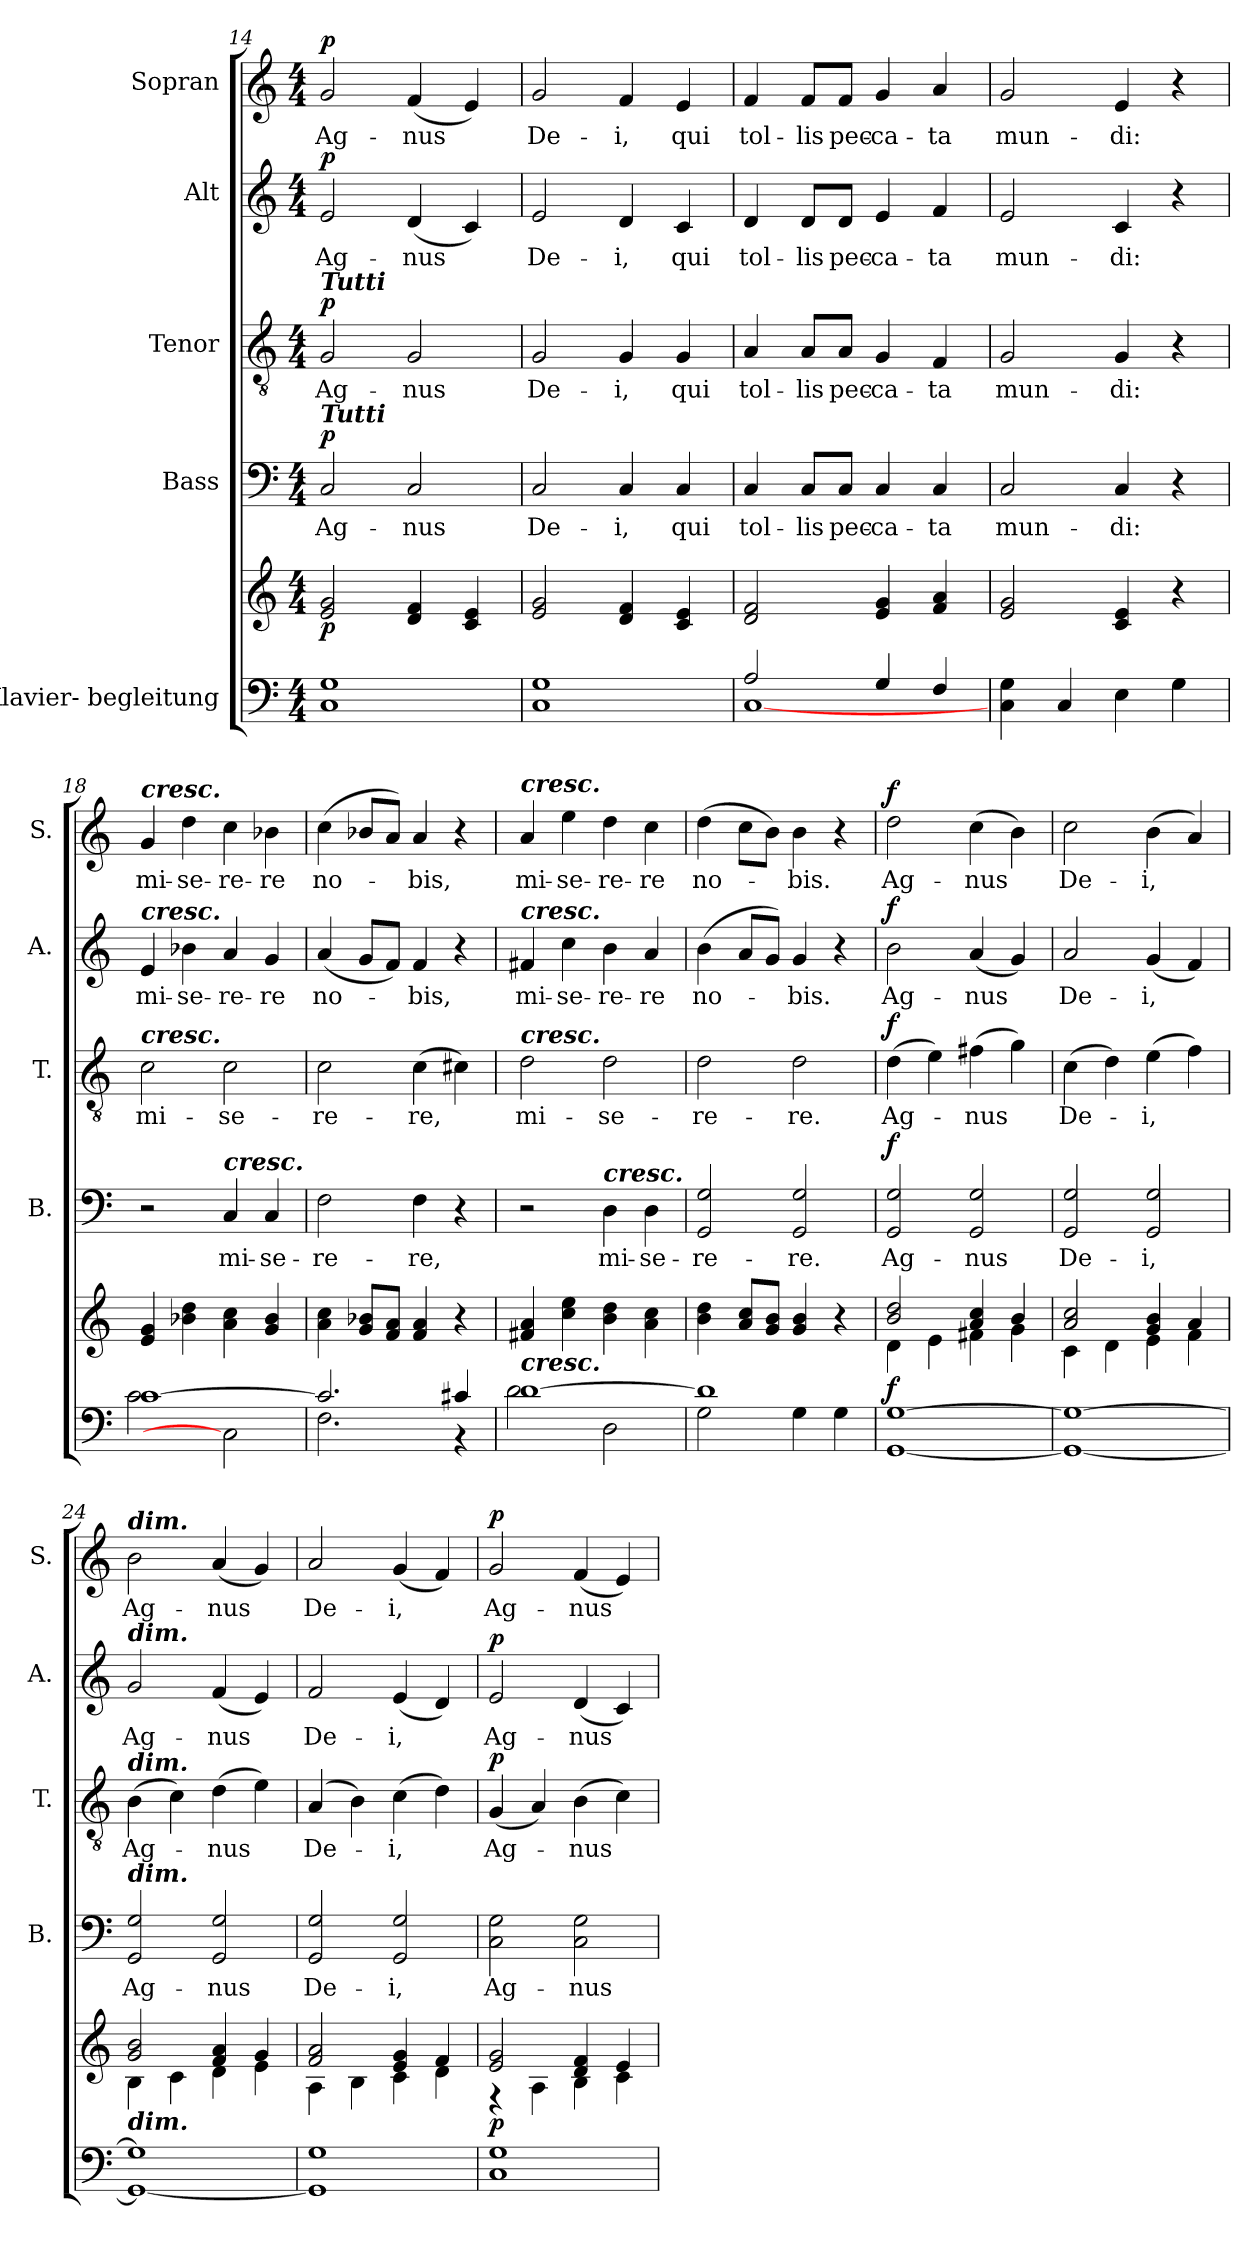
**kern	**kern	**dynam	**kern	**text	**dynam	**kern	**text	**dynam	**kern	**text	**dynam	**kern	**text	**dynam
*part5	*part5	*part5	*part4	*part4	*part4	*part3	*part3	*part3	*part2	*part2	*part2	*part1	*part1	*part1
*staff6	*staff5	*staff5/6	*staff4	*staff4	*staff4	*staff3	*staff3	*staff3	*staff2	*staff2	*staff2	*staff1	*staff1	*staff1
*I"Klavier- begleitung	*	*	*I"Bass	*	*	*I"Tenor	*	*	*I"Alt	*	*	*I"Sopran	*	*
*	*	*	*I'B.	*	*	*I'T.	*	*	*I'A.	*	*	*I'S.	*	*
*clefF4	*clefG2	*	*clefF4	*	*	*clefGv2	*	*	*clefG2	*	*	*clefG2	*	*
*k[]	*k[]	*	*k[]	*	*	*k[]	*	*	*k[]	*	*	*k[]	*	*
*M4/4	*M4/4	*	*M4/4	*	*	*M4/4	*	*	*M4/4	*	*	*M4/4	*	*
=14	=14	=14	=14	=14	=14	=14	=14	=14	=14	=14	=14	=14	=14	=14
!	!	!	!	!	!	!LO:TX:a:Bi:t=Tutti	!	!	!	!	!	!	!	!
!	!	!	!LO:TX:a:Bi:t=Tutti	!	!	!	!	!	!	!	!	!	!	!
!	!	!LO:DY:b	!	!	!LO:DY:a	!	!	!LO:DY:a	!	!	!LO:DY:a	!	!	!LO:DY:a
1C 1G	2e/ 2g/	p	2C/	Ag-	p	2G/	Ag-	p	2e/	Ag-	p	2g/	Ag-	p
.	4d/ 4f/	.	2C/	-nus	.	2G/	-nus	.	(4d/	-nus	.	(4f/	-nus	.
.	4c/ 4e/	.	.	.	.	.	.	.	4c/)	.	.	4e/)	.	.
=15	=15	=15	=15	=15	=15	=15	=15	=15	=15	=15	=15	=15	=15	=15
*^	*	*	*	*	*	*	*	*	*	*	*	*	*	*
1G	1C	2e/ 2g/	.	2C/	De-	.	2G/	De-	.	2e/	De-	.	2g/	De-	.
.	.	4d/ 4f/	.	4C/	-i,	.	4G/	-i,	.	4d/	-i,	.	4f/	-i,	.
.	.	4c/ 4e/	.	4C/	qui	.	4G/	qui	.	4c/	qui	.	4e/	qui	.
=16	=16	=16	=16	=16	=16	=16	=16	=16	=16	=16	=16	=16	=16	=16	=16
2A/	[1C	2d/ 2f/	.	4C/	tol-	.	4A/	tol-	.	4d/	tol-	.	4f/	tol-	.
.	.	.	.	8C/L	-lis	.	8A/L	-lis	.	8d/L	-lis	.	8f/L	-lis	.
.	.	.	.	8C/J	pec-	.	8A/J	pec-	.	8d/J	pec-	.	8f/J	pec-	.
4G/	.	4e/ 4g/	.	4C/	-ca-	.	4G/	-ca-	.	4e/	-ca-	.	4g/	-ca-	.
4F/	.	4f/ 4a/	.	4C/	-ta	.	4F/	-ta	.	4f/	-ta	.	4a/	-ta	.
*v	*v	*	*	*	*	*	*	*	*	*	*	*	*	*	*
!!LO:PB:g=z
=17	=17	=17	=17	=17	=17	=17	=17	=17	=17	=17	=17	=17	=17	=17
4C\ 4G\	2e/ 2g/	.	2C/	mun-	.	2G/	mun-	.	2e/	mun-	.	2g/	mun-	.
4C/	.	.	.	.	.	.	.	.	.	.	.	.	.	.
4E\	4c/ 4e/	.	4C/	-di:	.	4G/	-di:	.	4c/	-di:	.	4e/	-di:	.
4G\	4r	.	4r	.	.	4r	.	.	4r	.	.	4r	.	.
=18	=18	=18	=18	=18	=18	=18	=18	=18	=18	=18	=18	=18	=18	=18
*^	*	*	*	*	*	*	*	*	*	*	*	*	*	*
!	!	!	!	!	!	!	!	!	!	!	!	!	!LO:TX:a:Bi:t=cresc.	!	!
!	!	!	!	!	!	!	!	!	!	!LO:TX:a:Bi:t=cresc.	!	!	!	!	!
!	!	!	!	!	!	!	!LO:TX:a:Bi:t=cresc.	!	!	!	!	!	!	!	!
[1c	2c\	4e/ 4g/	.	2r	.	.	2c\	mi-	.	4e/	mi-	.	4g/	mi-	.
.	.	4b-X\ 4dd\	.	.	.	.	.	.	.	4b-X\	-se-	.	4dd\	-se-	.
!	!	!	!	!LO:TX:a:Bi:t=cresc.	!	!	!	!	!	!	!	!	!	!	!
.	2C\]	4a\ 4cc\	.	4C/	mi-	.	2c\	-se-	.	4a/	-re-	.	4cc\	-re-	.
.	.	4g/ 4b-/	.	4C/	-se-	.	.	.	.	4g/	-re	.	4b-X\	-re	.
=19	=19	=19	=19	=19	=19	=19	=19	=19	=19	=19	=19	=19	=19	=19	=19
2.c/]	2.F\	4a\ 4cc\	.	2F\	-re-	.	2c\	-re-	.	(4a/	no-	.	(>4cc\	no-	.
.	.	8g/ 8b-X/L	.	.	.	.	.	.	.	8g/L	.	.	8b-X/L	.	.
.	.	8f/ 8a/J	.	.	.	.	.	.	.	8f/J)	.	.	8a/J)	.	.
.	.	4f/ 4a/	.	4F\	-re,	.	(>4c\	-re,	.	4f/	-bis,	.	4a/	-bis,	.
4c#X/	4r	4r	.	4r	.	.	4c#X\)	.	.	4r	.	.	4r	.	.
=20	=20	=20	=20	=20	=20	=20	=20	=20	=20	=20	=20	=20	=20	=20	=20
!	!	!	!	!	!	!	!	!	!	!	!	!	!LO:TX:a:Bi:t=cresc.	!	!
!	!	!	!	!	!	!	!	!	!	!LO:TX:a:Bi:t=cresc.	!	!	!	!	!
!	!	!	!	!	!	!	!LO:TX:a:Bi:t=cresc.	!	!	!	!	!	!	!	!
!	!	!LO:TX:b:Bi:t=cresc.	!	!	!	!	!	!	!	!	!	!	!	!	!
[1d	2d\	4f#X/ 4a/	.	2r	.	.	2d\	mi-	.	4f#X/	mi-	.	4a/	mi-	.
.	.	4cc\ 4ee\	.	.	.	.	.	.	.	4cc\	-se-	.	4ee\	-se-	.
!	!	!	!	!LO:TX:a:Bi:t=cresc.	!	!	!	!	!	!	!	!	!	!	!
.	2D\	4b\ 4dd\	.	4D\	mi-	.	2d\	-se-	.	4b\	-re-	.	4dd\	-re-	.
.	.	4a\ 4cc\	.	4D\	-se-	.	.	.	.	4a/	-re	.	4cc\	-re	.
=21	=21	=21	=21	=21	=21	=21	=21	=21	=21	=21	=21	=21	=21	=21	=21
1d]	2G\	4b\ 4dd\	.	2GG/ 2G/	-re-	.	2d\	-re-	.	(>4b\	no-	.	(>4dd\	no-	.
.	.	8a/ 8cc/L	.	.	.	.	.	.	.	8a/L	.	.	8cc\L	.	.
.	.	8g/ 8b/J	.	.	.	.	.	.	.	8g/J)	.	.	8b\J)	.	.
.	4G\	4g/ 4b/	.	2GG/ 2G/	-re.	.	2d\	-re.	.	4g/	-bis.	.	4b\	-bis.	.
.	4G\	4r	.	.	.	.	.	.	.	4r	.	.	4r	.	.
=22	=22	=22	=22	=22	=22	=22	=22	=22	=22	=22	=22	=22	=22	=22	=22
*	*	*^	*	*	*	*	*	*	*	*	*	*	*	*	*
!	!	!	!	!LO:DY:b	!	!	!LO:DY:a	!	!	!LO:DY:a	!	!	!LO:DY:a	!	!	!LO:DY:a
[1G	[1GG	2b/ 2dd/	4d\	f	2GG/ 2G/	Ag-	f	(>4d\	Ag-	f	2b\	Ag-	f	2dd\	Ag-	f
.	.	.	4e\	.	.	.	.	4e\)	.	.	.	.	.	.	.	.
.	.	4a/ 4cc/	4f#X\	.	2GG/ 2G/	-nus	.	(>4f#X\	-nus	.	(4a/	-nus	.	(>4cc\	-nus	.
.	.	4b/	4g\	.	.	.	.	4g\)	.	.	4g/)	.	.	4b\)	.	.
=23	=23	=23	=23	=23	=23	=23	=23	=23	=23	=23	=23	=23	=23	=23	=23	=23
1G_	1GG_	2a/ 2cc/	4c\	.	2GG/ 2G/	De-	.	(>4c\	De-	.	2a/	De-	.	2cc\	De-	.
.	.	.	4d\	.	.	.	.	4d\)	.	.	.	.	.	.	.	.
.	.	4g/ 4b/	4e\	.	2GG/ 2G/	-i,	.	(>4e\	-i,	.	(4g/	-i,	.	(>4b\	-i,	.
.	.	4a/	4f\	.	.	.	.	4f\)	.	.	4f/)	.	.	4a/)	.	.
!!LO:LB:g=z
=24	=24	=24	=24	=24	=24	=24	=24	=24	=24	=24	=24	=24	=24	=24	=24	=24
!	!	!	!	!	!	!	!	!	!	!	!	!	!	!LO:TX:a:Bi:t=dim.	!	!
!	!	!	!	!	!	!	!	!	!	!	!LO:TX:a:Bi:t=dim.	!	!	!	!	!
!	!	!	!	!	!	!	!	!LO:TX:a:Bi:t=dim.	!	!	!	!	!	!	!	!
!	!	!	!	!	!LO:TX:a:Bi:t=dim.	!	!	!	!	!	!	!	!	!	!	!
!	!	!LO:TX:b:Bi:t=dim.	!	!	!	!	!	!	!	!	!	!	!	!	!	!
1G]	1GG_	2g/ 2b/	4B\	.	2GG/ 2G/	Ag-	.	(>4B\	Ag-	.	2g/	Ag-	.	2b\	Ag-	.
.	.	.	4c\	.	.	.	.	4c\)	.	.	.	.	.	.	.	.
.	.	4f/ 4a/	4d\	.	2GG/ 2G/	-nus	.	(>4d\	-nus	.	(4f/	-nus	.	(4a/	-nus	.
.	.	4g/	4e\	.	.	.	.	4e\)	.	.	4e/)	.	.	4g/)	.	.
=25	=25	=25	=25	=25	=25	=25	=25	=25	=25	=25	=25	=25	=25	=25	=25	=25
1G	1GG]	2f/ 2a/	4A\	.	2GG/ 2G/	De-	.	(>4A/	De-	.	2f/	De-	.	2a/	De-	.
.	.	.	4B\	.	.	.	.	4B\)	.	.	.	.	.	.	.	.
.	.	4e/ 4g/	4c\	.	2GG/ 2G/	-i,	.	(>4c\	-i,	.	(4e/	-i,	.	(4g/	-i,	.
.	.	4f/	4d\	.	.	.	.	4d\)	.	.	4d/)	.	.	4f/)	.	.
=26	=26	=26	=26	=26	=26	=26	=26	=26	=26	=26	=26	=26	=26	=26	=26	=26
!	!	!	!	!LO:DY:b	!	!	!	!	!	!LO:DY:a	!	!	!LO:DY:a	!	!	!LO:DY:a
1G	1C	2e/ 2g/	4rF	p	2C\ 2G\	Ag-	.	(4G/	Ag-	p	2e/	Ag-	p	2g/	Ag-	p
.	.	.	4A\	.	.	.	.	4A/)	.	.	.	.	.	.	.	.
.	.	4d/ 4f/	4B\	.	2C\ 2G\	-nus	.	(>4B\	-nus	.	(4d/	-nus	.	(4f/	-nus	.
.	.	4e/	4c\	.	.	.	.	4c\)	.	.	4c/)	.	.	4e/)	.	.
*v	*v	*	*	*	*	*	*	*	*	*	*	*	*	*	*	*
*	*v	*v	*	*	*	*	*	*	*	*	*	*	*	*	*
=	=	=	=	=	=	=	=	=	=	=	=	=	=	=
*-	*-	*-	*-	*-	*-	*-	*-	*-	*-	*-	*-	*-	*-	*-
